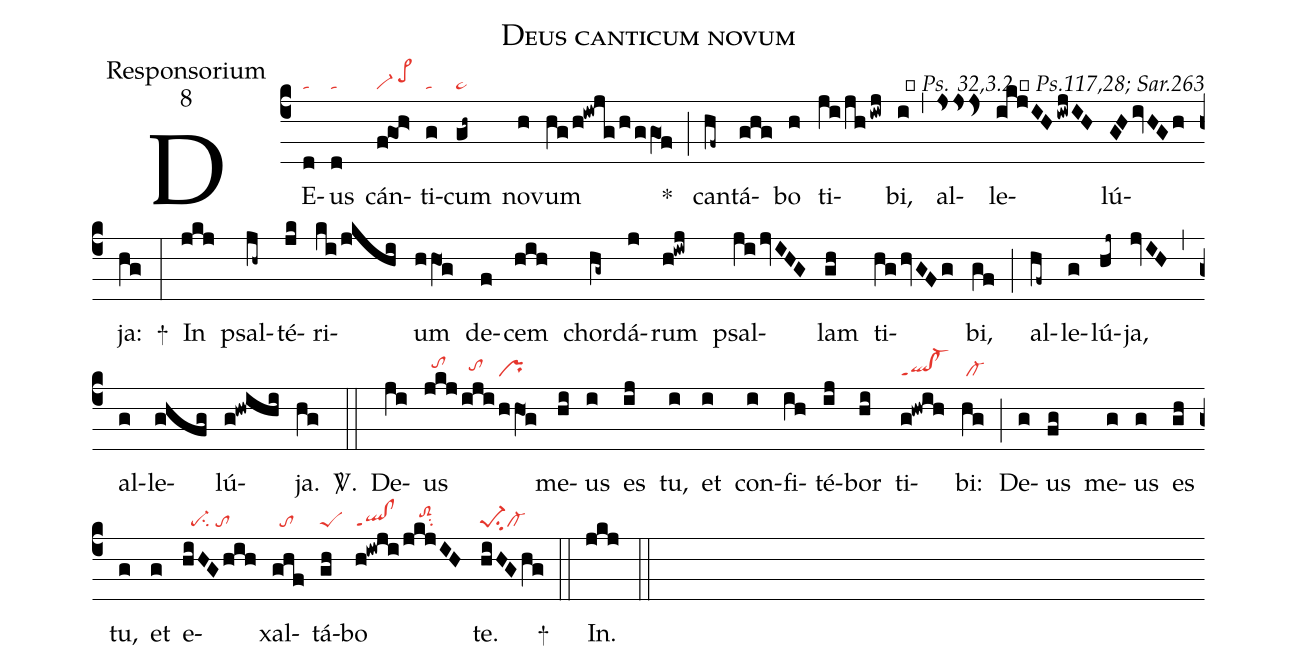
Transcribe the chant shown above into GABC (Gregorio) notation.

name:Deus canticum novum;
office-part:Responsorium;
mode:8;
commentary:ꝶ Ps. 32,3.2 ꝟ Ps.117,28; Sar.263;
nabc-lines:1;
%%
(c4)
DE(d|ta)us(d|ta) cán(f!go1!h>|vi-/pe>hi)ti(g|ta)cum(gh~|pe~) no(h)vum(hg/h!iwjg/h/ggO1f) *(;)
can(hf~)tá(ghg)bo(h) ti(ji/jhiwj)bi,(i) (,)
al(jssjs>)le(ikjIHiwjIH)lú(GHivHGh)ja:(hg) +(:)

In(jkj) psal(jh~)té(jk)ri(ki/jkhi)um(hhO1g)
de(f)cem(hih) chor(hg~)dá(j)rum(h!iwj)
psal(jijvIHG)lam(gh) ti(hghvGFg)bi,(gf) (;)
al(hf~)le(g)lú(hj~)ja,(jvIH) (,)
al(g)le(ghfg)lú(g!hwihi)ja.(hg) <sp>V/</sp>.(::)

De(ji)us(jkj|//tohi|/iji|//tohh|/hhO1g|pr) me(hi)us(i) es(ij) tu,(i)
et(i) con(i)fi(ih)té(ij)bor(hi) ti(g!hwih|ql!cl-ppt1)bi:(hg|/cl-) (;)
De(g)us(fg) me(g)us(g) es(gh) tu,(g)
et(g) e(hiHGhih|//pe-su2/to)xal(ghf|//to)tá(gh|peS)bo(h!iwji|ql!clppt1|/jkjIH|////toS2hisu2) te.(hiHGhg|pe-1su2cl-) +(::)

In.(jkj) (::)
